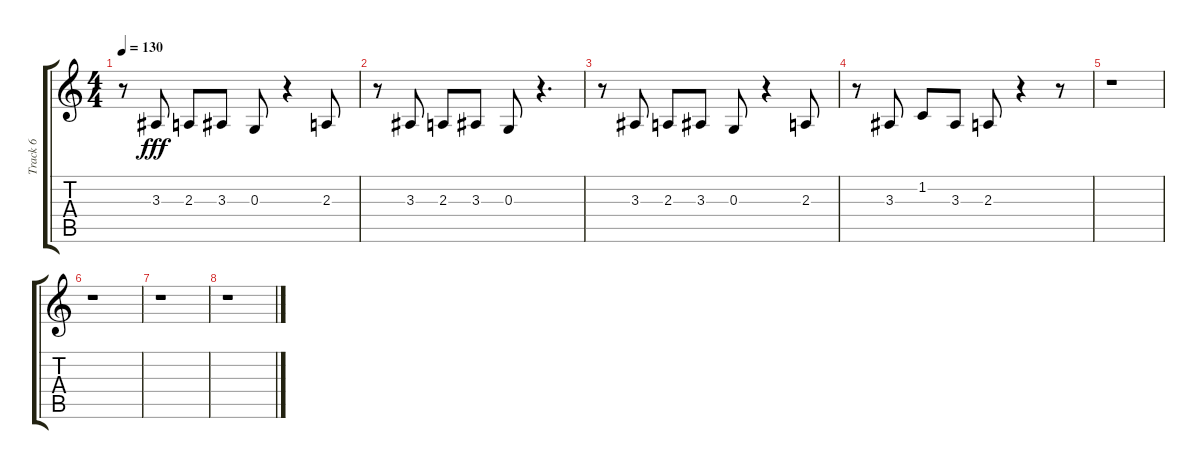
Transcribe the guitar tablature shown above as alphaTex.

\track ("Track 6" "Track 6") {instrument pizzicatostrings}
\staff {score tabs}
\tuning (E4 B3 G3 D3 A2 E2) {hide}
\ts (4 4)
\tempo 130
\clef g2
\ks c
r.8{dy fff} 3.3.8 2.3.8 3.3.8 0.3.8 r.4 2.3.8 |
r.8 3.3.8 2.3.8 3.3.8 0.3.8 r.4{d} |
r.8 3.3.8 2.3.8 3.3.8 0.3.8 r.4 2.3.8 |
r.8 3.3.8 1.2.8 3.3.8 2.3.8 r.4 r.8 |
r.1 |
r.1 |
r.1 |
r.1
